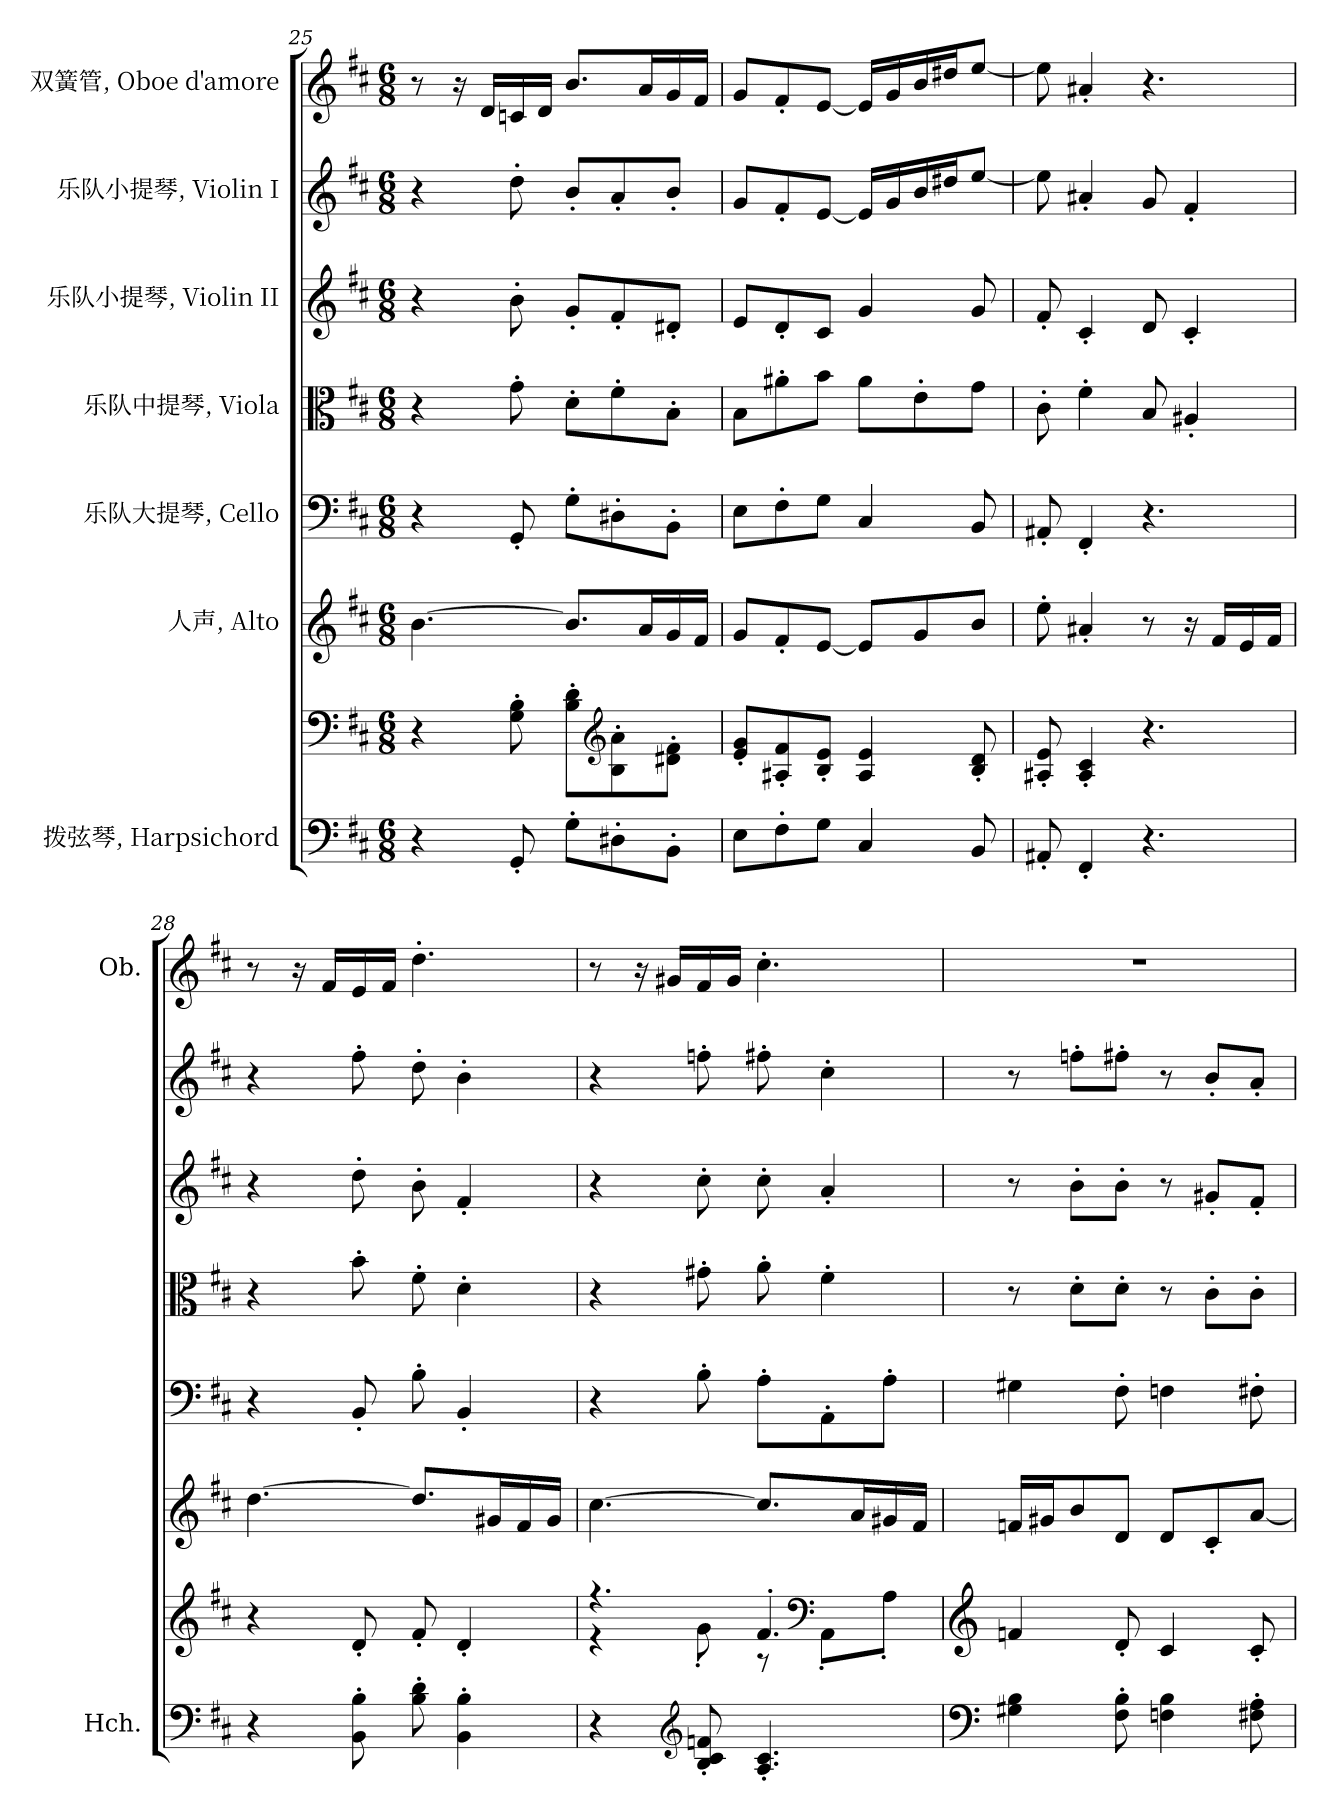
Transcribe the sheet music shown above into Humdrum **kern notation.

**kern	**kern	**kern	**kern	**kern	**kern	**kern	**kern
*part7	*part7	*part6	*part5	*part4	*part3	*part2	*part1
*staff8	*staff7	*staff6	*staff5	*staff4	*staff3	*staff2	*staff1
*I"拨弦琴, Harpsichord	*	*I"人声, Alto	*I"乐队大提琴, Cello	*I"乐队中提琴, Viola	*I"乐队小提琴, Violin II	*I"乐队小提琴, Violin I	*I"双簧管, Oboe d'amore
*I'Hch.	*	*	*	*	*	*	*I'Ob.
*clefF4	*clefF4	*clefG2	*clefF4	*clefC3	*clefG2	*clefG2	*clefG2
*k[f#c#]	*k[f#c#]	*k[f#c#]	*k[f#c#]	*k[f#c#]	*k[f#c#]	*k[f#c#]	*k[f#c#]
*M6/8	*M6/8	*M6/8	*M6/8	*M6/8	*M6/8	*M6/8	*M6/8
=25	=25	=25	=25	=25	=25	=25	=25
4r	4r	[4.b\	4r	4r	4r	4r	8r
.	.	.	.	.	.	.	16r
.	.	.	.	.	.	.	16d/LL
8GG'/	8G\' 8B\'	.	8GG'/	8g'\	8b'\	8dd'\	16cn/
.	.	.	.	.	.	.	16d/JJ
8G'\L	8B\' 8d\'L	8.b/L]	8G'\L	8d'\L	8g'/L	8b'/L	8.b/L
*	*clefG2	*	*	*	*	*	*
8D#X'\	8B\' 8a\'	.	8D#X'\	8f#'\	8f#'/	8a'/	.
.	.	16a/L	.	.	.	.	16a/L
8BB'\J	8d#X\' 8f#\'J	16g/	8BB'\J	8B'\J	8d#X'/J	8b'/J	16g/
.	.	16f#/JJ	.	.	.	.	16f#/JJ
!!LO:PB:g=z
=26	=26	=26	=26	=26	=26	=26	=26
8E\L	8e/' 8g/'L	8g/L	8E\L	8B\L	8e/L	8g/L	8g/L
8F#'\	8A#X/' 8f#/'	8f#'/	8F#'\	8a#X'\	8d'/	8f#'/	8f#'/
8G\J	8B/' 8e/'J	[8e/J	8G\J	8b\J	8c#/J	[8e/J	[8e/J
4C#/	4A#/ 4e/	8e/L]	4C#/	8a#\L	4g/	16e/LL]	16e/LL]
.	.	.	.	.	.	16g/	16g/
.	.	8g/	.	8e'\	.	16b/	16b/
.	.	.	.	.	.	16dd#X/J	16dd#X/J
8BB/	8B/' 8d/'	8b/J	8BB/	8g\J	8g/	[8ee/J	[8ee/J
=27	=27	=27	=27	=27	=27	=27	=27
8AA#X'/	8A#X/' 8e/'	8ee'\	8AA#X'/	8c#'\	8f#'/	8ee\]	8ee\]
4FF#'/	4A#/' 4c#/'	4a#X'/	4FF#'/	4f#'\	4c#'/	4a#X'/	4a#X'/
4.r	4.r	8r	4.r	8B/	8d/	8g/	4.r
.	.	16r	.	4A#X'/	4c#'/	4f#'/	.
.	.	16f#/LL	.	.	.	.	.
.	.	16e/	.	.	.	.	.
.	.	16f#/JJ	.	.	.	.	.
=28	=28	=28	=28	=28	=28	=28	=28
4r	4r	[4.dd\	4r	4r	4r	4r	8r
.	.	.	.	.	.	.	16r
.	.	.	.	.	.	.	16f#/LL
8BB\' 8B\'	8d'/	.	8BB'/	8b'\	8dd'\	8ff#'\	16e/
.	.	.	.	.	.	.	16f#/JJ
8B\' 8d\'	8f#'/	8.dd/L]	8B'\	8f#'\	8b'\	8dd'\	4.dd'\
4BB\' 4B\'	4d'/	.	4BB'/	4d'\	4f#'/	4b'\	.
.	.	16g#X/L	.	.	.	.	.
.	.	16f#/	.	.	.	.	.
.	.	16g#/JJ	.	.	.	.	.
!!LO:PB:g=z
=29	=29	=29	=29	=29	=29	=29	=29
*	*^	*	*	*	*	*	*
4r	4.r	4r	[4.cc#\	4r	4r	4r	4r	8r
.	.	.	.	.	.	.	.	16r
.	.	.	.	.	.	.	.	16g#X/LL
*clefG2	*	*	*	*	*	*	*	*
8B/' 8c#/' 8fn/'	.	8g'\	.	8B'\	8g#X'\	8cc#'\	8ffn'\	16f#/
.	.	.	.	.	.	.	.	16g#/JJ
4.A/' 4.c#/'	4.f#'/	8r	8.cc#/L]	8A'\L	8a'\	8cc#'\	8ff#X'\	4.cc#'\
*	*clefF4	*	*	*	*	*	*	*
.	.	8AA'\L	.	8AA'\	4f#'\	4a'/	4cc#'\	.
.	.	.	16a/L	.	.	.	.	.
.	.	8A'\J	16g#X/	8A'\J	.	.	.	.
.	.	.	16f#/JJ	.	.	.	.	.
*	*v	*v	*	*	*	*	*	*
=30	=30	=30	=30	=30	=30	=30	=30
*clefF4	*clefG2	*	*	*	*	*	*
4G#X\ 4B\	4fn/	16fn/LL	4G#X\	8r	8r	8r	2.r
.	.	16g#X/J	.	.	.	.	.
.	.	8b/	.	8d'\L	8b'\L	8ffn'\L	.
8F#\' 8B\'	8d'/	8d/J	8F#'\	8d'\J	8b'\J	8ff#X'\J	.
4Fn\ 4B\	4c#/	8d/L	4Fn\	8r	8r	8r	.
.	.	8c#'/	.	8c#'\L	8g#X'/L	8b'/L	.
8F#X\' 8A\'	8c#'/	[8a/J	8F#X'\	8c#'\J	8f#'/J	8a'/J	.
=	=	=	=	=	=	=	=
*-	*-	*-	*-	*-	*-	*-	*-
